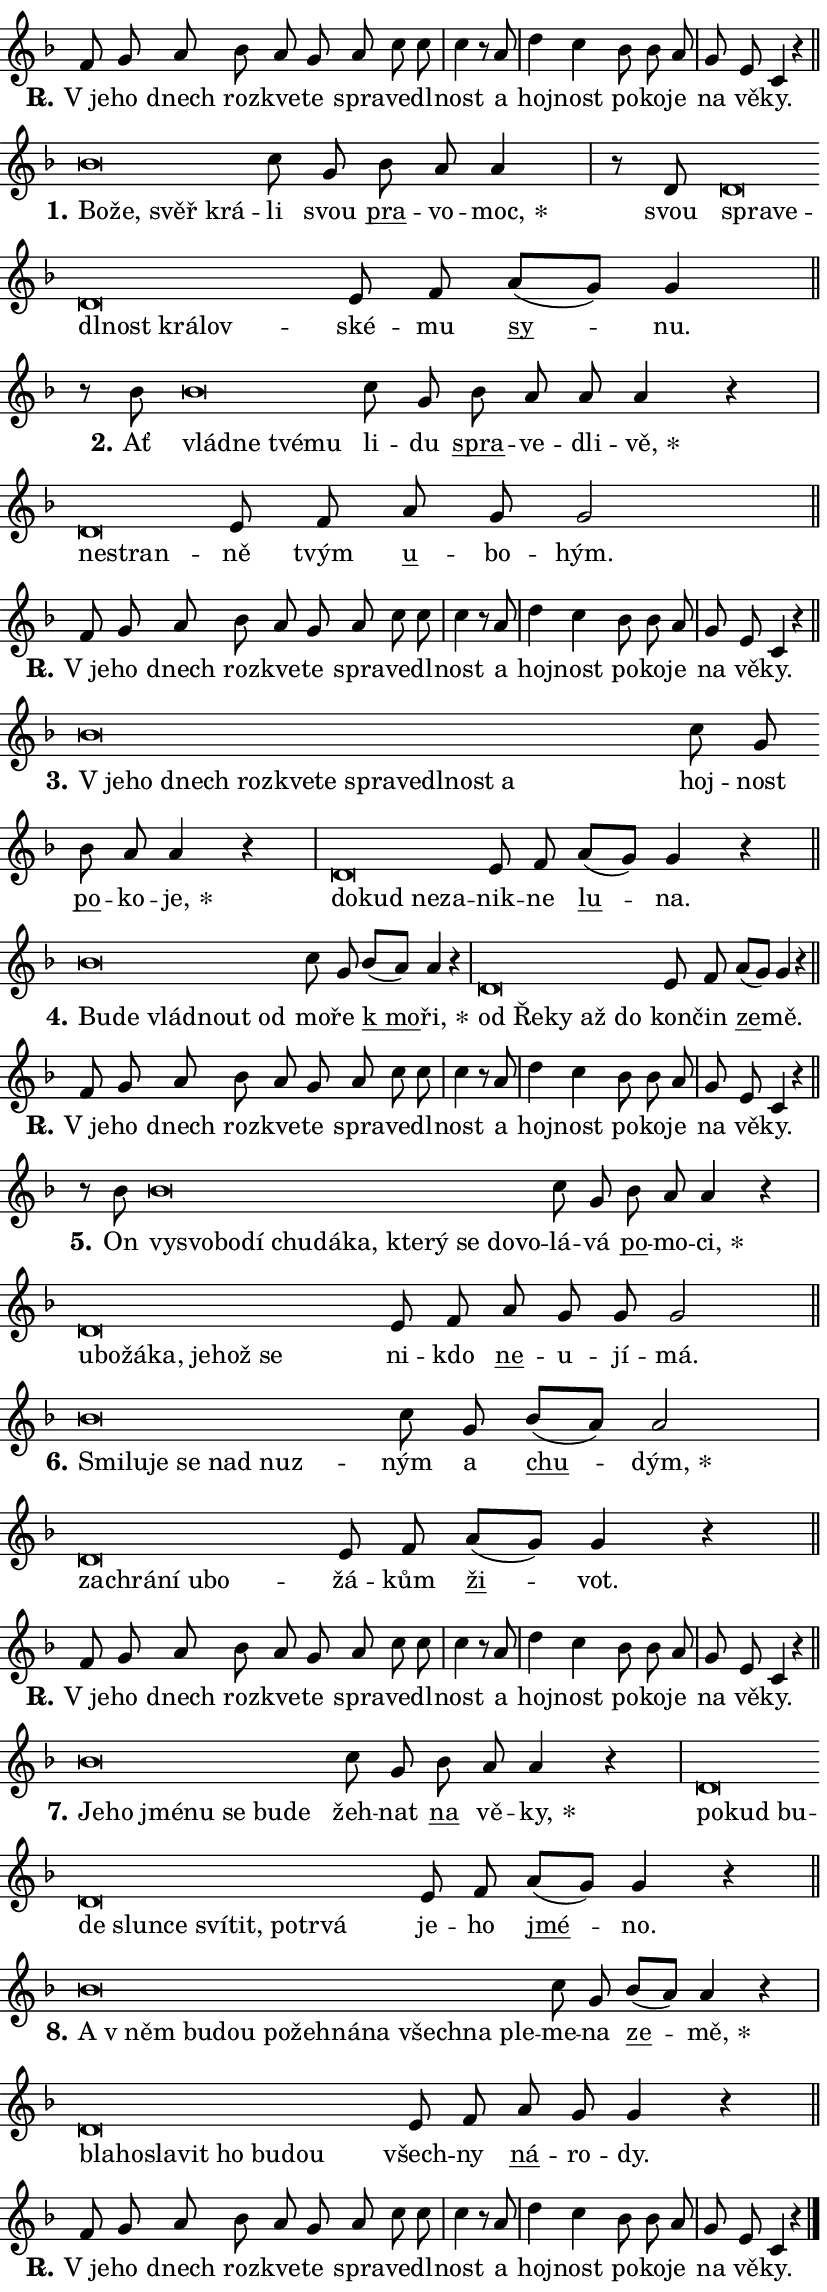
\version "2.24.0"
\header { tagline = "" }
\paper {
  indent = 0\cm
  top-margin = 0\cm
  right-margin = 0.13\cm % to fit lyric hyphens
  bottom-margin = 0\cm
  left-margin = 0\cm
  paper-width = 14\cm
  page-breaking = #ly:one-page-breaking
  system-system-spacing.basic-distance = #11
  score-system-spacing.basic-distance = #11
  ragged-last = ##f
}


%% Author: Thomas Morley
%% https://lists.gnu.org/archive/html/lilypond-user/2020-05/msg00002.html
#(define (line-position grob)
"Returns position of @var[grob} in current system:
   @code{'start}, if at first time-step
   @code{'end}, if at last time-step
   @code{'middle} otherwise
"
  (let* ((col (ly:item-get-column grob))
         (ln (ly:grob-object col 'left-neighbor))
         (rn (ly:grob-object col 'right-neighbor))
         (col-to-check-left (if (ly:grob? ln) ln col))
         (col-to-check-right (if (ly:grob? rn) rn col))
         (break-dir-left
           (and
             (ly:grob-property col-to-check-left 'non-musical #f)
             (ly:item-break-dir col-to-check-left)))
         (break-dir-right
           (and
             (ly:grob-property col-to-check-right 'non-musical #f)
             (ly:item-break-dir col-to-check-right))))
        (cond ((eqv? 1 break-dir-left) 'start)
              ((eqv? -1 break-dir-right) 'end)
              (else 'middle))))

#(define (tranparent-at-line-position vctor)
  (lambda (grob)
  "Relying on @code{line-position} select the relevant enry from @var{vctor}.
Used to determine transparency,"
    (case (line-position grob)
      ((end) (not (vector-ref vctor 0)))
      ((middle) (not (vector-ref vctor 1)))
      ((start) (not (vector-ref vctor 2))))))

noteHeadBreakVisibility =
#(define-music-function (break-visibility)(vector?)
"Makes @code{NoteHead}s transparent relying on @var{break-visibility}"
#{
  \override NoteHead.transparent =
    #(tranparent-at-line-position break-visibility)
#})

#(define delete-ledgers-for-transparent-note-heads
  (lambda (grob)
    "Reads whether a @code{NoteHead} is transparent.
If so this @code{NoteHead} is removed from @code{'note-heads} from
@var{grob}, which is supposed to be @code{LedgerLineSpanner}.
As a result ledgers are not printed for this @code{NoteHead}"
    (let* ((nhds-array (ly:grob-object grob 'note-heads))
           (nhds-list
             (if (ly:grob-array? nhds-array)
                 (ly:grob-array->list nhds-array)
                 '()))
           ;; Relies on the transparent-property being done before
           ;; Staff.LedgerLineSpanner.after-line-breaking is executed.
           ;; This is fragile ...
           (to-keep
             (remove
               (lambda (nhd)
                 (ly:grob-property nhd 'transparent #f))
               nhds-list)))
      ;; TODO find a better method to iterate over grob-arrays, similiar
      ;; to filter/remove etc for lists
      ;; For now rebuilt from scratch
      (set! (ly:grob-object grob 'note-heads)  '())
      (for-each
        (lambda (nhd)
          (ly:pointer-group-interface::add-grob grob 'note-heads nhd))
        to-keep))))

squashNotes = {
  \override NoteHead.X-extent = #'(-0.2 . 0.2)
  \override NoteHead.Y-extent = #'(-0.75 . 0)
  \override NoteHead.stencil =
    #(lambda (grob)
       (let ((pos (ly:grob-property grob 'staff-position)))
         (begin
           (if (< pos -7) (display "ERROR: Lower brevis then expected\n") (display ""))
           (if (<= pos -6) ly:text-interface::print ly:note-head::print))))
}
unSquashNotes = {
  \revert NoteHead.X-extent
  \revert NoteHead.Y-extent
  \revert NoteHead.stencil
}

hideNotes = \noteHeadBreakVisibility #begin-of-line-visible
unHideNotes = \noteHeadBreakVisibility #all-visible

% work-around for resetting accidentals
% https://lilypond.org/doc/v2.23/Documentation/notation/displaying-rhythms#unmetered-music
cadenzaMeasure = {
  \cadenzaOff
  \partial 1024 s1024
  \cadenzaOn
}

#(define-markup-command (accent layout props text) (markup?)
  "Underline accented syllable"
  (interpret-markup layout props
    #{\markup \override #'(offset . 4.3) \underline { #text }#}))

responsum = \markup \concat {
  "R" \hspace #-1.05 \path #0.1 #'((moveto 0 0.07) (lineto 0.9 0.8)) \hspace #0.05 "."
}

spaceSize = #0.6828661417322834 % exact space size for TeX Gyre Schola

\layout {
  \context {
    \Staff
    \remove "Time_signature_engraver"
    \override LedgerLineSpanner.after-line-breaking = #delete-ledgers-for-transparent-note-heads
  }
  \context {
    \Lyrics {
      \override LyricSpace.minimum-distance = \spaceSize
      \override LyricText.font-name = #"TeX Gyre Schola"
      \override LyricText.font-size = 1
      \override StanzaNumber.font-name = #"TeX Gyre Schola Bold"
      \override StanzaNumber.font-size = 1
    }
  }
  \context {
    \Score 
    \override NoteHead.text =
      #(lambda (grob) 
        (let ((pos (ly:grob-property grob 'staff-position)))
          #{\markup {
            \combine
              \halign #-0.55 \raise #(if (= pos -6) 0 0.5) \override #'(thickness . 2) \draw-line #'(3.2 . 0)
              \musicglyph "noteheads.sM1"
          }#}))
  }
}

% magnetic-lyrics.ily
%
%   written by
%     Jean Abou Samra <jean@abou-samra.fr>
%     Werner Lemberg <wl@gnu.org>
%
%   adapted by
%     Jiri Hon <jiri.hon@gmail.com>
%
% Version 2022-Apr-15

% https://www.mail-archive.com/lilypond-user@gnu.org/msg149350.html

#(define (Left_hyphen_pointer_engraver context)
   "Collect syllable-hyphen-syllable occurrences in lyrics and store
them in properties.  This engraver only looks to the left.  For
example, if the lyrics input is @code{foo -- bar}, it does the
following.

@itemize @bullet
@item
Set the @code{text} property of the @code{LyricHyphen} grob between
@q{foo} and @q{bar} to @code{foo}.

@item
Set the @code{left-hyphen} property of the @code{LyricText} grob with
text @q{foo} to the @code{LyricHyphen} grob between @q{foo} and
@q{bar}.
@end itemize

Use this auxiliary engraver in combination with the
@code{lyric-@/text::@/apply-@/magnetic-@/offset!} hook."
   (let ((hyphen #f)
         (text #f))
     (make-engraver
      (acknowledgers
       ((lyric-syllable-interface engraver grob source-engraver)
        (set! text grob)))
      (end-acknowledgers
       ((lyric-hyphen-interface engraver grob source-engraver)
        ;(when (not (grob::has-interface grob 'lyric-space-interface))
          (set! hyphen grob)));)
      ((stop-translation-timestep engraver)
       (when (and text hyphen)
         (ly:grob-set-object! text 'left-hyphen hyphen))
       (set! text #f)
       (set! hyphen #f)))))

#(define (lyric-text::apply-magnetic-offset! grob)
   "If the space between two syllables is less than the value in
property @code{LyricText@/.details@/.squash-threshold}, move the right
syllable to the left so that it gets concatenated with the left
syllable.

Use this function as a hook for
@code{LyricText@/.after-@/line-@/breaking} if the
@code{Left_@/hyphen_@/pointer_@/engraver} is active."
   (let ((hyphen (ly:grob-object grob 'left-hyphen #f)))
     (when hyphen
       (let ((left-text (ly:spanner-bound hyphen LEFT)))
         (when (grob::has-interface left-text 'lyric-syllable-interface)
           (let* ((common (ly:grob-common-refpoint grob left-text X))
                  (this-x-ext (ly:grob-extent grob common X))
                  (left-x-ext
                   (begin
                     ;; Trigger magnetism for left-text.
                     (ly:grob-property left-text 'after-line-breaking)
                     (ly:grob-extent left-text common X)))
                  ;; `delta` is the gap width between two syllables.
                  (delta (- (interval-start this-x-ext)
                            (interval-end left-x-ext)))
                  (details (ly:grob-property grob 'details))
                  (threshold (assoc-get 'squash-threshold details 0.2)))
             (when (< delta threshold)
               (let* (;; We have to manipulate the input text so that
                      ;; ligatures crossing syllable boundaries are not
                      ;; disabled.  For languages based on the Latin
                      ;; script this is essentially a beautification.
                      ;; However, for non-Western scripts it can be a
                      ;; necessity.
                      (lt (ly:grob-property left-text 'text))
                      (rt (ly:grob-property grob 'text))
                      (is-space (grob::has-interface hyphen 'lyric-space-interface))
                      (space (if is-space " " ""))
                      (extra-delta (if is-space spaceSize 0))
                      ;; Append new syllable.
                      (ltrt-space (if (and (string? lt) (string? rt))
                                (string-append lt space rt)
                                (make-concat-markup (list lt space rt))))
                      ;; Right-align `ltrt` to the right side.
                      (ltrt-space-markup (grob-interpret-markup
                               grob
                               (make-translate-markup
                                (cons (interval-length this-x-ext) 0)
                                (make-right-align-markup ltrt-space)))))
                 (begin
                   ;; Don't print `left-text`.
                   (ly:grob-set-property! left-text 'stencil #f)
                   ;; Set text and stencil (which holds all collected
                   ;; syllables so far) and shift it to the left.
                   (ly:grob-set-property! grob 'text ltrt-space)
                   (ly:grob-set-property! grob 'stencil ltrt-space-markup)
                   (ly:grob-translate-axis! grob (- (- delta extra-delta)) X))))))))))


#(define (lyric-hyphen::displace-bounds-first grob)
   ;; Make very sure this callback isn't triggered too early.
   (let ((left (ly:spanner-bound grob LEFT))
         (right (ly:spanner-bound grob RIGHT)))
     (ly:grob-property left 'after-line-breaking)
     (ly:grob-property right 'after-line-breaking)
     (ly:lyric-hyphen::print grob)))

squashThreshold = #0.4

\layout {
  \context {
    \Lyrics
    \consists #Left_hyphen_pointer_engraver
    \override LyricText.after-line-breaking =
      #lyric-text::apply-magnetic-offset!
    \override LyricHyphen.stencil = #lyric-hyphen::displace-bounds-first
    \override LyricText.details.squash-threshold = \squashThreshold
    \override LyricHyphen.minimum-distance = 0
    \override LyricHyphen.minimum-length = \squashThreshold
  }
}

squashText = \override LyricText.details.squash-threshold = 9999
unSquashText = \override LyricText.details.squash-threshold = \squashThreshold

leftText = \override LyricText.self-alignment-X = #LEFT
unLeftText = \revert LyricText.self-alignment-X

starOffset = #(lambda (grob) 
                (let ((x_offset (ly:self-alignment-interface::aligned-on-x-parent grob)))
                  (if (= x_offset 0) 0 (+ x_offset 1.2))))

star = #(define-music-function (syllable)(string?)
"Append star separator at the end of a syllable"
#{
  \once \override LyricText.X-offset = #starOffset
  \lyricmode { \markup {
    #syllable
    \override #'((font-name . "TeX Gyre Schola Bold")) \hspace #0.2 \lower #0.65 \larger "*"
  } }
#})

starAccent = #(define-music-function (syllable)(string?)
"Append star separator at the end of a syllable and make accent"
#{
  \once \override LyricText.X-offset = #starOffset
  \lyricmode { \markup {
    \accent #syllable
    \override #'((font-name . "TeX Gyre Schola Bold")) \hspace #0.2 \lower #0.65 \larger "*"
  } }
#})

breath = #(define-music-function (syllable)(string?)
"Append breathing indicator at the end of a syllable"
#{
  \lyricmode { \markup { #syllable "+" } }
#})

optionalBreath = #(define-music-function (syllable)(string?)
"Append optional breathing indicator at the end of a syllable"
#{
  \lyricmode { \markup { #syllable "(+)" } }
#})


\score {
    <<
        \new Voice = "melody" { \cadenzaOn \key f \major \relative { f'8 g a bes a g \bar "" a c c \cadenzaMeasure \bar "|" c4 r8 a \cadenzaMeasure \bar "|" d4 c \bar "" bes8 bes a \cadenzaMeasure \bar "|" g e c4 r \cadenzaMeasure \bar "||" \break } }
        \new Lyrics \lyricsto "melody" { \lyricmode { \set stanza = \responsum
"V je" -- ho dnech roz -- kve -- te spra -- ve -- dl -- nost a hoj -- nost po -- ko -- je na vě -- ky. } }
    >>
    \layout {}
}

\score {
    <<
        \new Voice = "melody" { \cadenzaOn \key f \major \relative { \squashNotes bes'\breve*1/16 \hideNotes \breve*1/16 \bar "" \breve*1/16 \breve*1/16 \bar "" \unHideNotes \unSquashNotes c8 g \bar "" bes a a4 \cadenzaMeasure \bar "|" r8 d, \squashNotes d\breve*1/16 \hideNotes \breve*1/16 \bar "" \breve*1/16 \bar "" \breve*1/16 \bar "" \breve*1/16 \breve*1/16 \bar "" \unHideNotes \unSquashNotes e8 f \bar "" a[( g)] g4 \cadenzaMeasure \bar "||" \break } }
        \new Lyrics \lyricsto "melody" { \lyricmode { \set stanza = "1."
\leftText Bo -- \squashText že, svěř krá -- \unLeftText \unSquashText li svou \markup \accent pra -- vo -- \star moc, svou \leftText spra -- \squashText ve -- dl -- nost krá -- lov -- \unLeftText \unSquashText ské -- mu \markup \accent sy -- nu. } }
    >>
    \layout {}
}

\score {
    <<
        \new Voice = "melody" { \cadenzaOn \key f \major \relative { r8 bes' \squashNotes bes\breve*1/16 \hideNotes \breve*1/16 \bar "" \breve*1/16 \breve*1/16 \bar "" \unHideNotes \unSquashNotes c8 g \bar "" bes a a a4 r \cadenzaMeasure \bar "|" \squashNotes d,\breve*1/16 \hideNotes \breve*1/16 \bar "" \unHideNotes \unSquashNotes e8 f \bar "" a g g2 \cadenzaMeasure \bar "||" \break } }
        \new Lyrics \lyricsto "melody" { \lyricmode { \set stanza = "2."
Ať \leftText vlád -- \squashText ne tvé -- mu \unLeftText \unSquashText li -- du \markup \accent spra -- ve -- dli -- \star vě, \leftText ne -- \squashText stran -- \unLeftText \unSquashText ně tvým \markup \accent u -- bo -- hým. } }
    >>
    \layout {}
}

\score {
    <<
        \new Voice = "melody" { \cadenzaOn \key f \major \relative { f'8 g a bes a g \bar "" a c c \cadenzaMeasure \bar "|" c4 r8 a \cadenzaMeasure \bar "|" d4 c \bar "" bes8 bes a \cadenzaMeasure \bar "|" g e c4 r \cadenzaMeasure \bar "||" \break } }
        \new Lyrics \lyricsto "melody" { \lyricmode { \set stanza = \responsum
"V je" -- ho dnech roz -- kve -- te spra -- ve -- dl -- nost a hoj -- nost po -- ko -- je na vě -- ky. } }
    >>
    \layout {}
}

\score {
    <<
        \new Voice = "melody" { \cadenzaOn \key f \major \relative { \squashNotes bes'\breve*1/16 \hideNotes \breve*1/16 \bar "" \breve*1/16 \bar "" \breve*1/16 \bar "" \breve*1/16 \bar "" \breve*1/16 \bar "" \breve*1/16 \bar "" \breve*1/16 \bar "" \breve*1/16 \bar "" \breve*1/16 \breve*1/16 \bar "" \unHideNotes \unSquashNotes c8 g \bar "" bes a a4 r \cadenzaMeasure \bar "|" \squashNotes d,\breve*1/16 \hideNotes \breve*1/16 \bar "" \breve*1/16 \breve*1/16 \bar "" \unHideNotes \unSquashNotes e8 f \bar "" a[( g)] g4 r \cadenzaMeasure \bar "||" \break } }
        \new Lyrics \lyricsto "melody" { \lyricmode { \set stanza = "3."
\leftText "V je" -- \squashText ho dnech roz -- kve -- te spra -- ve -- dl -- nost a \unLeftText \unSquashText hoj -- nost \markup \accent po -- ko -- \star je, \leftText do -- \squashText kud ne -- za -- \unLeftText \unSquashText nik -- ne \markup \accent lu -- na. } }
    >>
    \layout {}
}

\score {
    <<
        \new Voice = "melody" { \cadenzaOn \key f \major \relative { \squashNotes bes'\breve*1/16 \hideNotes \breve*1/16 \bar "" \breve*1/16 \bar "" \breve*1/16 \breve*1/16 \bar "" \unHideNotes \unSquashNotes c8 g \bar "" bes[( a)] a4 r \cadenzaMeasure \bar "|" \squashNotes d,\breve*1/16 \hideNotes \breve*1/16 \bar "" \breve*1/16 \bar "" \breve*1/16 \breve*1/16 \bar "" \unHideNotes \unSquashNotes e8 f \bar "" a[( g)] g4 r \cadenzaMeasure \bar "||" \break } }
        \new Lyrics \lyricsto "melody" { \lyricmode { \set stanza = "4."
\leftText Bu -- \squashText de vlád -- nout od \unLeftText \unSquashText mo -- ře \markup \accent "k mo" -- \star ři, \leftText od \squashText Ře -- ky až do \unLeftText \unSquashText kon -- čin \markup \accent ze -- mě. } }
    >>
    \layout {}
}

\score {
    <<
        \new Voice = "melody" { \cadenzaOn \key f \major \relative { f'8 g a bes a g \bar "" a c c \cadenzaMeasure \bar "|" c4 r8 a \cadenzaMeasure \bar "|" d4 c \bar "" bes8 bes a \cadenzaMeasure \bar "|" g e c4 r \cadenzaMeasure \bar "||" \break } }
        \new Lyrics \lyricsto "melody" { \lyricmode { \set stanza = \responsum
"V je" -- ho dnech roz -- kve -- te spra -- ve -- dl -- nost a hoj -- nost po -- ko -- je na vě -- ky. } }
    >>
    \layout {}
}

\score {
    <<
        \new Voice = "melody" { \cadenzaOn \key f \major \relative { r8 bes' \squashNotes bes\breve*1/16 \hideNotes \breve*1/16 \bar "" \breve*1/16 \bar "" \breve*1/16 \bar "" \breve*1/16 \bar "" \breve*1/16 \bar "" \breve*1/16 \bar "" \breve*1/16 \bar "" \breve*1/16 \bar "" \breve*1/16 \bar "" \breve*1/16 \breve*1/16 \bar "" \unHideNotes \unSquashNotes c8 g \bar "" bes a a4 r \cadenzaMeasure \bar "|" \squashNotes d,\breve*1/16 \hideNotes \breve*1/16 \bar "" \breve*1/16 \bar "" \breve*1/16 \bar "" \breve*1/16 \bar "" \breve*1/16 \breve*1/16 \bar "" \unHideNotes \unSquashNotes e8 f \bar "" a g g g2 \cadenzaMeasure \bar "||" \break } }
        \new Lyrics \lyricsto "melody" { \lyricmode { \set stanza = "5."
On \leftText vy -- \squashText svo -- bo -- dí chu -- dá -- ka, kte -- rý se do -- vo -- \unLeftText \unSquashText lá -- vá \markup \accent po -- mo -- \star ci, \leftText u -- \squashText bo -- žá -- ka, je -- hož se \unLeftText \unSquashText ni -- kdo \markup \accent ne -- u -- jí -- má. } }
    >>
    \layout {}
}

\score {
    <<
        \new Voice = "melody" { \cadenzaOn \key f \major \relative { \squashNotes bes'\breve*1/16 \hideNotes \breve*1/16 \bar "" \breve*1/16 \bar "" \breve*1/16 \bar "" \breve*1/16 \breve*1/16 \bar "" \unHideNotes \unSquashNotes c8 g \bar "" bes[( a)] a2 \cadenzaMeasure \bar "|" \squashNotes d,\breve*1/16 \hideNotes \breve*1/16 \bar "" \breve*1/16 \bar "" \breve*1/16 \breve*1/16 \bar "" \unHideNotes \unSquashNotes e8 f \bar "" a[( g)] g4 r \cadenzaMeasure \bar "||" \break } }
        \new Lyrics \lyricsto "melody" { \lyricmode { \set stanza = "6."
\leftText Smi -- \squashText lu -- je se nad nuz -- \unLeftText \unSquashText ným a \markup \accent chu -- \star dým, \leftText za -- \squashText chrá -- ní u -- bo -- \unLeftText \unSquashText žá -- kům \markup \accent ži -- vot. } }
    >>
    \layout {}
}

\score {
    <<
        \new Voice = "melody" { \cadenzaOn \key f \major \relative { f'8 g a bes a g \bar "" a c c \cadenzaMeasure \bar "|" c4 r8 a \cadenzaMeasure \bar "|" d4 c \bar "" bes8 bes a \cadenzaMeasure \bar "|" g e c4 r \cadenzaMeasure \bar "||" \break } }
        \new Lyrics \lyricsto "melody" { \lyricmode { \set stanza = \responsum
"V je" -- ho dnech roz -- kve -- te spra -- ve -- dl -- nost a hoj -- nost po -- ko -- je na vě -- ky. } }
    >>
    \layout {}
}

\score {
    <<
        \new Voice = "melody" { \cadenzaOn \key f \major \relative { \squashNotes bes'\breve*1/16 \hideNotes \breve*1/16 \bar "" \breve*1/16 \bar "" \breve*1/16 \bar "" \breve*1/16 \bar "" \breve*1/16 \breve*1/16 \bar "" \unHideNotes \unSquashNotes c8 g \bar "" bes a a4 r \cadenzaMeasure \bar "|" \squashNotes d,\breve*1/16 \hideNotes \breve*1/16 \bar "" \breve*1/16 \bar "" \breve*1/16 \bar "" \breve*1/16 \bar "" \breve*1/16 \bar "" \breve*1/16 \bar "" \breve*1/16 \bar "" \breve*1/16 \bar "" \breve*1/16 \breve*1/16 \bar "" \unHideNotes \unSquashNotes e8 f \bar "" a[( g)] g4 r \cadenzaMeasure \bar "||" \break } }
        \new Lyrics \lyricsto "melody" { \lyricmode { \set stanza = "7."
\leftText Je -- \squashText ho jmé -- nu se bu -- de \unLeftText \unSquashText žeh -- nat \markup \accent na vě -- \star ky, \leftText po -- \squashText kud bu -- de slun -- ce sví -- tit, po -- tr -- vá \unLeftText \unSquashText je -- ho \markup \accent jmé -- no. } }
    >>
    \layout {}
}

\score {
    <<
        \new Voice = "melody" { \cadenzaOn \key f \major \relative { \squashNotes bes'\breve*1/16 \hideNotes \breve*1/16 \bar "" \breve*1/16 \bar "" \breve*1/16 \bar "" \breve*1/16 \bar "" \breve*1/16 \bar "" \breve*1/16 \bar "" \breve*1/16 \bar "" \breve*1/16 \bar "" \breve*1/16 \breve*1/16 \bar "" \unHideNotes \unSquashNotes c8 g \bar "" bes[( a)] a4 r \cadenzaMeasure \bar "|" \squashNotes d,\breve*1/16 \hideNotes \breve*1/16 \bar "" \breve*1/16 \bar "" \breve*1/16 \bar "" \breve*1/16 \bar "" \breve*1/16 \breve*1/16 \bar "" \unHideNotes \unSquashNotes e8 f \bar "" a g g4 r \cadenzaMeasure \bar "||" \break } }
        \new Lyrics \lyricsto "melody" { \lyricmode { \set stanza = "8."
\leftText A \squashText "v něm" bu -- dou po -- žeh -- ná -- na všech -- na ple -- \unLeftText \unSquashText me -- na \markup \accent ze -- \star mě, \leftText bla -- \squashText ho -- sla -- vit ho bu -- dou \unLeftText \unSquashText všech -- ny \markup \accent ná -- ro -- dy. } }
    >>
    \layout {}
}

\score {
    <<
        \new Voice = "melody" { \cadenzaOn \key f \major \relative { f'8 g a bes a g \bar "" a c c \cadenzaMeasure \bar "|" c4 r8 a \cadenzaMeasure \bar "|" d4 c \bar "" bes8 bes a \cadenzaMeasure \bar "|" g e c4 r \cadenzaMeasure \bar "||" \break } \bar "|." }
        \new Lyrics \lyricsto "melody" { \lyricmode { \set stanza = \responsum
"V je" -- ho dnech roz -- kve -- te spra -- ve -- dl -- nost a hoj -- nost po -- ko -- je na vě -- ky. } }
    >>
    \layout {}
}
